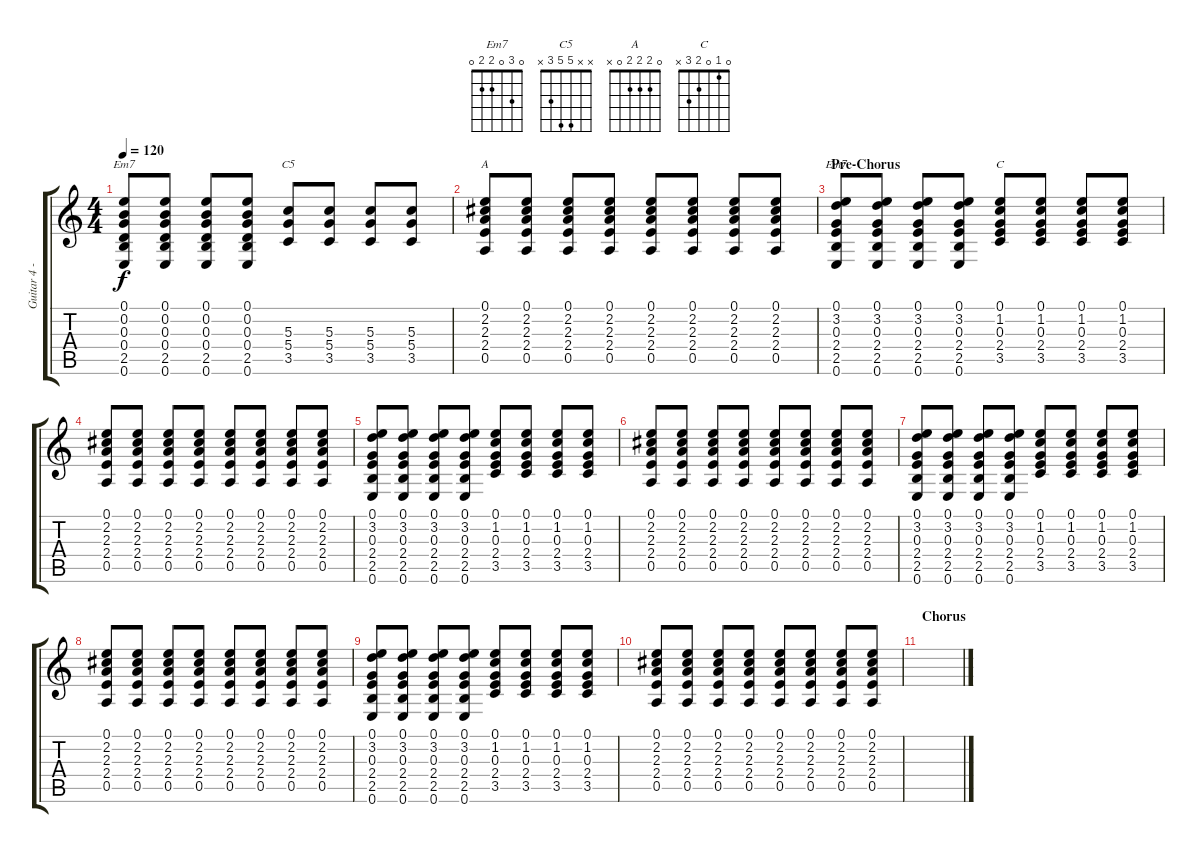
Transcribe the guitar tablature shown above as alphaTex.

\track ("Guitar 4 - Electric" "Guitar 4 -") {instrument distortionguitar}
\staff {score tabs}
\tuning (E4 B3 G3 D3 A2 E2) {hide}
\chord ("Em7" 0 0 0 0 2 0)
\chord ("C5" x x 5 5 3 x)
\chord ("A" 0 2 2 2 0 x)
\chord ("Em7" 0 3 0 2 2 0)
\chord ("C" 0 1 0 2 3 x)
\ts (4 4)
\tempo 120
\clef g2
\ks c
(0.1 0.2 0.3 0.4 2.5 0.6).8{ch "Em7" dy f} (0.1 0.2 0.3 0.4 2.5 0.6).8 (0.1 0.2 0.3 0.4 2.5 0.6).8 (0.1 0.2 0.3 0.4 2.5 0.6).8 (5.3 5.4 3.5).8{ch "C5"} (5.3 5.4 3.5).8 (5.3 5.4 3.5).8 (5.3 5.4 3.5).8 |
(0.1 2.2 2.3 2.4 0.5).8{ch "A"} (0.1 2.2 2.3 2.4 0.5).8 (0.1 2.2 2.3 2.4 0.5).8 (0.1 2.2 2.3 2.4 0.5).8 (0.1 2.2 2.3 2.4 0.5).8 (0.1 2.2 2.3 2.4 0.5).8 (0.1 2.2 2.3 2.4 0.5).8 (0.1 2.2 2.3 2.4 0.5).8 |
\section ("" "Pre-Chorus")
(0.1 3.2 0.3 2.4 2.5 0.6).8{ch "Em7"} (0.1 3.2 0.3 2.4 2.5 0.6).8 (0.1 3.2 0.3 2.4 2.5 0.6).8 (0.1 3.2 0.3 2.4 2.5 0.6).8 (0.1 1.2 0.3 2.4 3.5).8{ch "C"} (0.1 1.2 0.3 2.4 3.5).8 (0.1 1.2 0.3 2.4 3.5).8 (0.1 1.2 0.3 2.4 3.5).8 |
(0.1 2.2 2.3 2.4 0.5).8 (0.1 2.2 2.3 2.4 0.5).8 (0.1 2.2 2.3 2.4 0.5).8 (0.1 2.2 2.3 2.4 0.5).8 (0.1 2.2 2.3 2.4 0.5).8 (0.1 2.2 2.3 2.4 0.5).8 (0.1 2.2 2.3 2.4 0.5).8 (0.1 2.2 2.3 2.4 0.5).8 |
(0.1 3.2 0.3 2.4 2.5 0.6).8 (0.1 3.2 0.3 2.4 2.5 0.6).8 (0.1 3.2 0.3 2.4 2.5 0.6).8 (0.1 3.2 0.3 2.4 2.5 0.6).8 (0.1 1.2 0.3 2.4 3.5).8 (0.1 1.2 0.3 2.4 3.5).8 (0.1 1.2 0.3 2.4 3.5).8 (0.1 1.2 0.3 2.4 3.5).8 |
(0.1 2.2 2.3 2.4 0.5).8 (0.1 2.2 2.3 2.4 0.5).8 (0.1 2.2 2.3 2.4 0.5).8 (0.1 2.2 2.3 2.4 0.5).8 (0.1 2.2 2.3 2.4 0.5).8 (0.1 2.2 2.3 2.4 0.5).8 (0.1 2.2 2.3 2.4 0.5).8 (0.1 2.2 2.3 2.4 0.5).8 |
(0.1 3.2 0.3 2.4 2.5 0.6).8 (0.1 3.2 0.3 2.4 2.5 0.6).8 (0.1 3.2 0.3 2.4 2.5 0.6).8 (0.1 3.2 0.3 2.4 2.5 0.6).8 (0.1 1.2 0.3 2.4 3.5).8 (0.1 1.2 0.3 2.4 3.5).8 (0.1 1.2 0.3 2.4 3.5).8 (0.1 1.2 0.3 2.4 3.5).8 |
(0.1 2.2 2.3 2.4 0.5).8 (0.1 2.2 2.3 2.4 0.5).8 (0.1 2.2 2.3 2.4 0.5).8 (0.1 2.2 2.3 2.4 0.5).8 (0.1 2.2 2.3 2.4 0.5).8 (0.1 2.2 2.3 2.4 0.5).8 (0.1 2.2 2.3 2.4 0.5).8 (0.1 2.2 2.3 2.4 0.5).8 |
(0.1 3.2 0.3 2.4 2.5 0.6).8 (0.1 3.2 0.3 2.4 2.5 0.6).8 (0.1 3.2 0.3 2.4 2.5 0.6).8 (0.1 3.2 0.3 2.4 2.5 0.6).8 (0.1 1.2 0.3 2.4 3.5).8 (0.1 1.2 0.3 2.4 3.5).8 (0.1 1.2 0.3 2.4 3.5).8 (0.1 1.2 0.3 2.4 3.5).8 |
(0.1 2.2 2.3 2.4 0.5).8 (0.1 2.2 2.3 2.4 0.5).8 (0.1 2.2 2.3 2.4 0.5).8 (0.1 2.2 2.3 2.4 0.5).8 (0.1 2.2 2.3 2.4 0.5).8 (0.1 2.2 2.3 2.4 0.5).8 (0.1 2.2 2.3 2.4 0.5).8 (0.1 2.2 2.3 2.4 0.5).8 |
\section ("" "Chorus")
